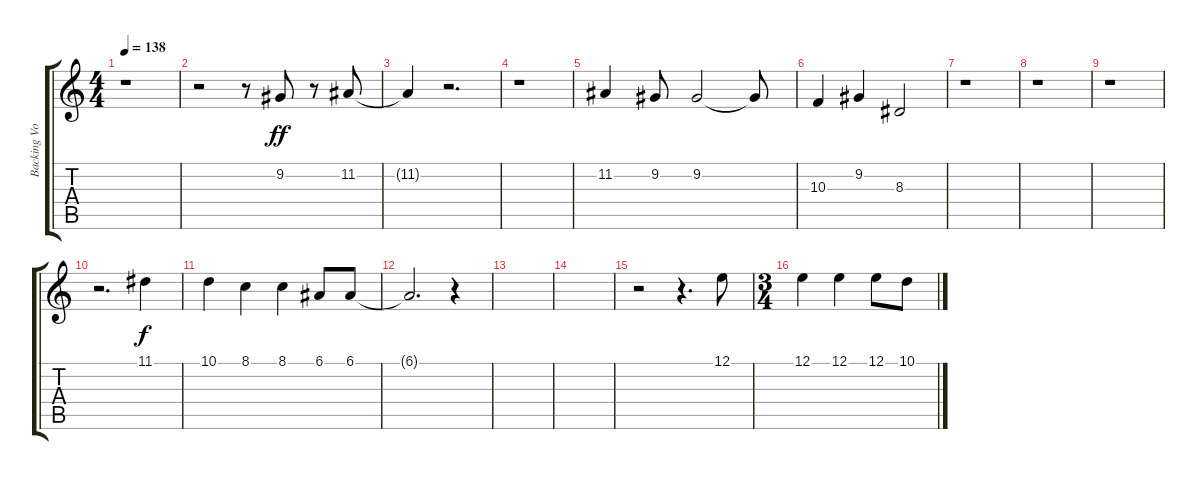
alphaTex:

\track ("Backing Vocals" "Backing Vo") {instrument choiraahs}
\staff {score tabs}
\tuning (E4 B3 G3 D3 A2 E2) {hide}
\ts (4 4)
\tempo 138
\clef g2
\ks c
r.1{dy ff} |
r.2 r.8 9.2.8 r.8 11.2.8 |
11.2{t}.4 r.2{d} |
r.1 |
11.2.4 9.2.8 9.2.2 9.2{t}.8 |
10.3.4 9.2.4 8.3.2 |
r.1 |
r.1 |
r.1 |
r.2{d volume 13 instrument choiraahs} 11.1.4{dy f} |
10.1.4 8.1.4 8.1.4 6.1.8 6.1.8 |
6.1{t}.2{d} r.4 |
|
|
r.2 r.4{d} 12.1.8 |
\ts (3 4)
12.1.4 12.1.4 12.1.8 10.1.8
